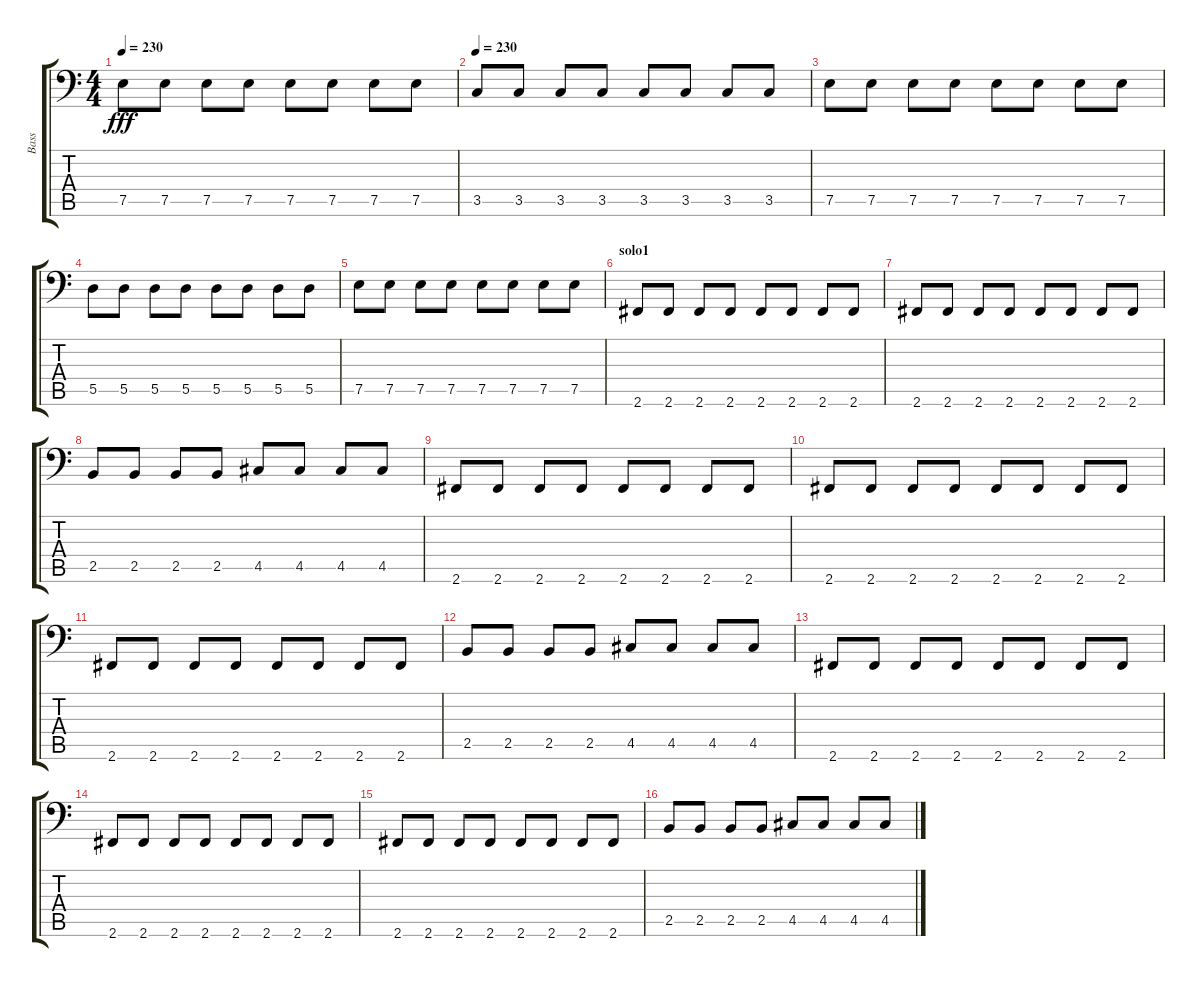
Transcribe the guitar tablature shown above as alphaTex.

\track ("Bass" "Bass") {instrument electricbassfinger}
\staff {score tabs}
\tuning (E3 B2 G2 D2 A1 E1) {hide}
\ts (4 4)
\tempo 230
\clef f4
\ks c
7.5.8{dy fff} 7.5.8 7.5.8 7.5.8 7.5.8 7.5.8 7.5.8 7.5.8 |
\tempo 230
3.5.8 3.5.8 3.5.8 3.5.8 3.5.8 3.5.8 3.5.8 3.5.8 |
7.5.8 7.5.8 7.5.8 7.5.8 7.5.8 7.5.8 7.5.8 7.5.8 |
5.5.8 5.5.8 5.5.8 5.5.8 5.5.8 5.5.8 5.5.8 5.5.8 |
7.5.8 7.5.8 7.5.8 7.5.8 7.5.8 7.5.8 7.5.8 7.5.8 |
\section ("" "solo1")
2.6.8 2.6.8 2.6.8 2.6.8 2.6.8 2.6.8 2.6.8 2.6.8 |
2.6.8 2.6.8 2.6.8 2.6.8 2.6.8 2.6.8 2.6.8 2.6.8 |
2.5.8 2.5.8 2.5.8 2.5.8 4.5.8 4.5.8 4.5.8 4.5.8 |
2.6.8 2.6.8 2.6.8 2.6.8 2.6.8 2.6.8 2.6.8 2.6.8 |
2.6.8 2.6.8 2.6.8 2.6.8 2.6.8 2.6.8 2.6.8 2.6.8 |
2.6.8 2.6.8 2.6.8 2.6.8 2.6.8 2.6.8 2.6.8 2.6.8 |
2.5.8 2.5.8 2.5.8 2.5.8 4.5.8 4.5.8 4.5.8 4.5.8 |
2.6.8 2.6.8 2.6.8 2.6.8 2.6.8 2.6.8 2.6.8 2.6.8 |
2.6.8 2.6.8 2.6.8 2.6.8 2.6.8 2.6.8 2.6.8 2.6.8 |
2.6.8 2.6.8 2.6.8 2.6.8 2.6.8 2.6.8 2.6.8 2.6.8 |
2.5.8 2.5.8 2.5.8 2.5.8 4.5.8 4.5.8 4.5.8 4.5.8
